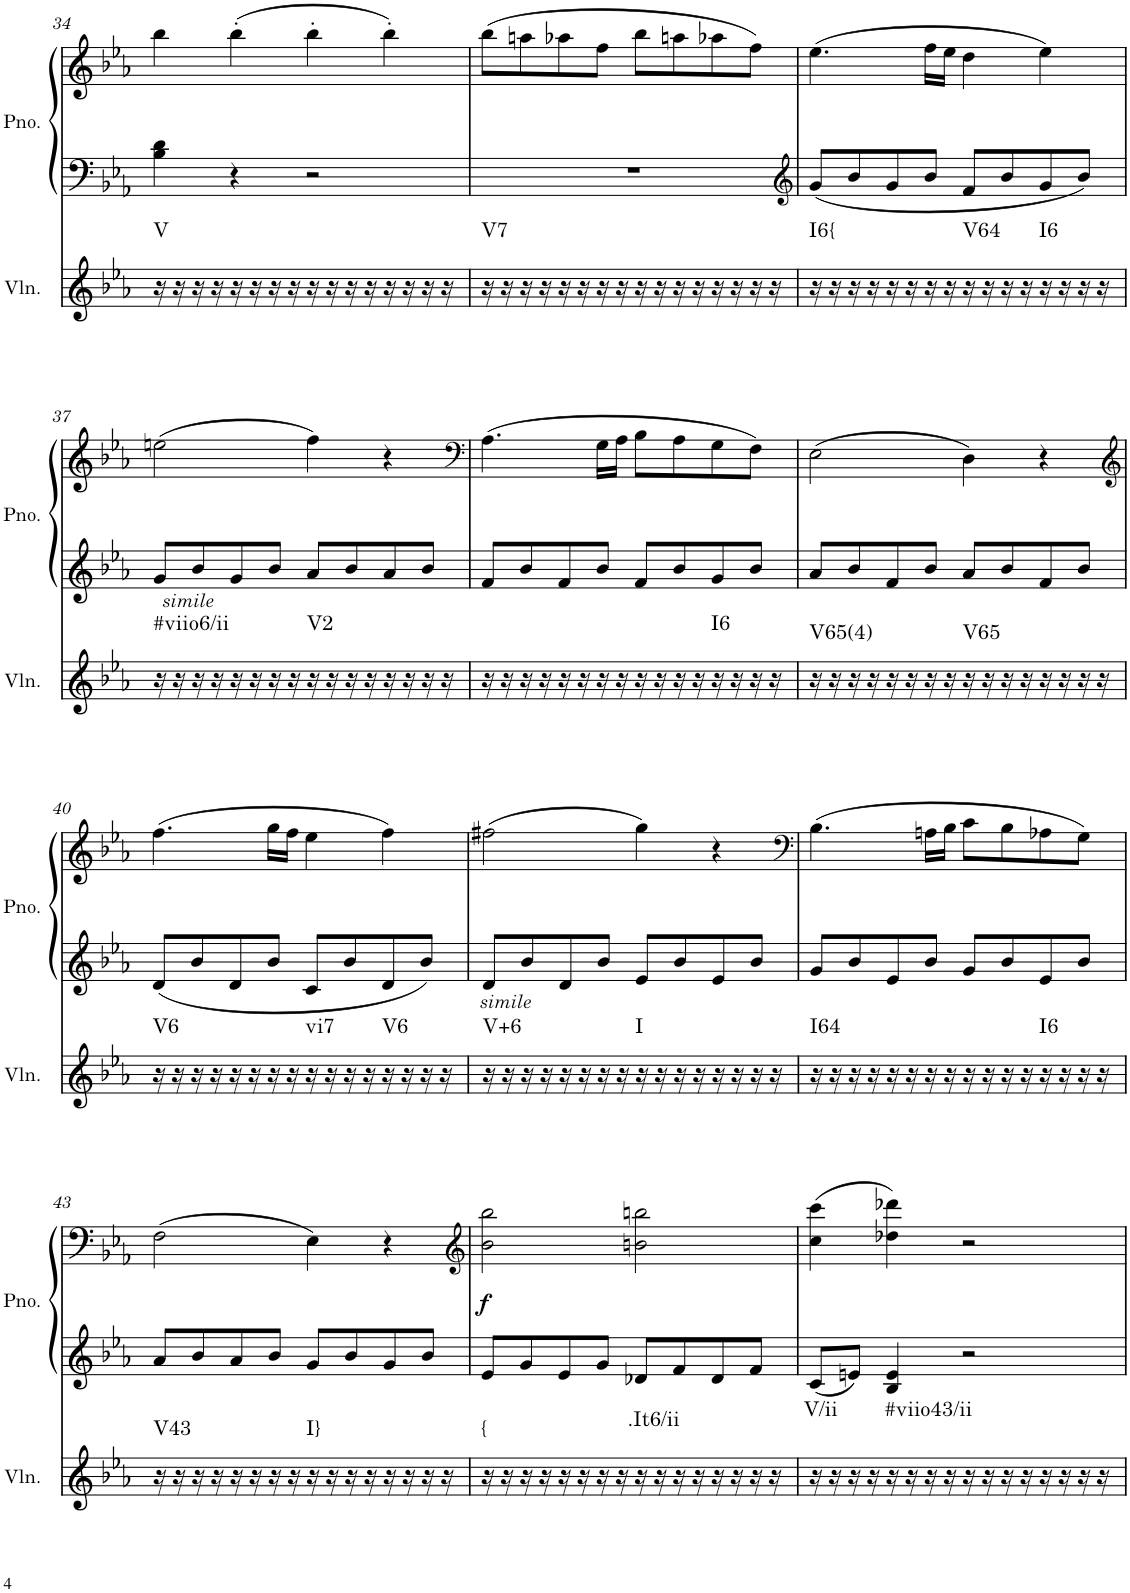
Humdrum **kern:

**kern	**harte	**kern	**kern	**dynam
*part2	*part2	*part1	*part1	*part1
*staff3	*	*staff2	*staff1	*staff1/2
*I"Violin	*	*I"Piano	*	*
*I'Vln.	*	*I'Pno.	*	*
!!LO:PB:g=z
*clefG2	*	*clefF4	*clefG2	*
*k[b-e-a-]	*	*k[b-e-a-]	*k[b-e-a-]	*
*M4/4	*	*M4/4	*M4/4	*
*met(c)	*	*met(c)	*met(c)	*
=34	=34	=34	=34	=34
!	!LO:H:kt=V	!	!	!
16r	N	4B-\ 4d\	4bb-\	.
16r	.	.	.	.
16r	.	.	.	.
16r	.	.	.	.
16r	.	4r	(4bb-'\	.
16r	.	.	.	.
16r	.	.	.	.
16r	.	.	.	.
16r	.	2r	4bb-'\	.
16r	.	.	.	.
16r	.	.	.	.
16r	.	.	.	.
16r	.	.	4bb-'\)	.
16r	.	.	.	.
16r	.	.	.	.
16r	.	.	.	.
=35	=35	=35	=35	=35
!	!LO:H:kt=V7	!	!	!
16r	N	1r	(8bb-\L	.
16r	.	.	.	.
16r	.	.	8aan\	.
16r	.	.	.	.
16r	.	.	8aa-X\	.
16r	.	.	.	.
16r	.	.	8ff\J	.
16r	.	.	.	.
16r	.	.	8bb-\L	.
16r	.	.	.	.
16r	.	.	8aan\	.
16r	.	.	.	.
16r	.	.	8aa-X\	.
16r	.	.	.	.
16r	.	.	8ff\J)	.
16r	.	.	.	.
=36	=36	=36	=36	=36
*	*	*clefG2	*	*
!	!LO:H:kt=I6{	!	!	!
16r	N	8g/L	(4.ee-\	.
16r	.	.	.	.
16r	.	8b-/	.	.
16r	.	.	.	.
16r	.	8g/	.	.
16r	.	.	.	.
16r	.	8b-/J	16ff\LL	.
16r	.	.	16ee-\JJ	.
!	!LO:H:kt=V64	!	!	!
16r	N	8f/L	4dd\	.
16r	.	.	.	.
16r	.	8b-/	.	.
16r	.	.	.	.
!	!LO:H:kt=I6	!	!	!
16r	N	8g/	4ee-\)	.
16r	.	.	.	.
16r	.	8b-/J	.	.
16r	.	.	.	.
!!LO:LB:g=z
=37	=37	=37	=37	=37
!	!LO:H:kt=#viio6/ii	!LO:TX:b:i:t=simile	!	!
16r	N	8g/L	(2een\	.
16r	.	.	.	.
16r	.	8b-/	.	.
16r	.	.	.	.
16r	.	8g/	.	.
16r	.	.	.	.
16r	.	8b-/J	.	.
16r	.	.	.	.
!	!LO:H:kt=V2	!	!	!
16r	N	8a-/L	4ff\)	.
16r	.	.	.	.
16r	.	8b-/	.	.
16r	.	.	.	.
16r	.	8a-/	4r	.
16r	.	.	.	.
16r	.	8b-/J	.	.
16r	.	.	.	.
=38	=38	=38	=38	=38
*	*	*	*clefF4	*
16r	.	8f/L	(4.A-\	.
16r	.	.	.	.
16r	.	8b-/	.	.
16r	.	.	.	.
16r	.	8f/	.	.
16r	.	.	.	.
16r	.	8b-/J	16G\LL	.
16r	.	.	16A-\JJ	.
16r	.	8f/L	8B-\L	.
16r	.	.	.	.
16r	.	8b-/	8A-\	.
16r	.	.	.	.
!	!LO:H:kt=I6	!	!	!
16r	N	8g/	8G\	.
16r	.	.	.	.
16r	.	8b-/J	8F\J)	.
16r	.	.	.	.
=39	=39	=39	=39	=39
!	!LO:H:kt=V65(4)	!	!	!
16r	N	8a-/L	(2E-\	.
16r	.	.	.	.
16r	.	8b-/	.	.
16r	.	.	.	.
16r	.	8f/	.	.
16r	.	.	.	.
16r	.	8b-/J	.	.
16r	.	.	.	.
!	!LO:H:kt=V65	!	!	!
16r	N	8a-/L	4D\)	.
16r	.	.	.	.
16r	.	8b-/	.	.
16r	.	.	.	.
16r	.	8f/	4r	.
16r	.	.	.	.
16r	.	8b-/J	.	.
16r	.	.	.	.
!!LO:LB:g=z
=40	=40	=40	=40	=40
*	*	*	*clefG2	*
!	!LO:H:kt=V6	!	!	!
16r	N	8d/L	(4.ff\	.
16r	.	.	.	.
16r	.	8b-/	.	.
16r	.	.	.	.
16r	.	8d/	.	.
16r	.	.	.	.
16r	.	8b-/J	16gg\LL	.
16r	.	.	16ff\JJ	.
!	!LO:H:kt=vi7	!	!	!
16r	N	8c/L	4ee-\	.
16r	.	.	.	.
16r	.	8b-/	.	.
16r	.	.	.	.
!	!LO:H:kt=V6	!	!	!
16r	N	8d/	4ff\)	.
16r	.	.	.	.
16r	.	8b-/J	.	.
16r	.	.	.	.
=41	=41	=41	=41	=41
!	!LO:H:kt=V+6	!LO:TX:b:i:t=simile	!	!
16r	N	8d/L	(2ff#X\	.
16r	.	.	.	.
16r	.	8b-/	.	.
16r	.	.	.	.
16r	.	8d/	.	.
16r	.	.	.	.
16r	.	8b-/J	.	.
16r	.	.	.	.
!	!LO:H:kt=I	!	!	!
16r	N	8e-/L	4gg\)	.
16r	.	.	.	.
16r	.	8b-/	.	.
16r	.	.	.	.
16r	.	8e-/	4r	.
16r	.	.	.	.
16r	.	8b-/J	.	.
16r	.	.	.	.
=42	=42	=42	=42	=42
*	*	*	*clefF4	*
!	!LO:H:kt=I64	!	!	!
16r	N	8g/L	(4.B-\	.
16r	.	.	.	.
16r	.	8b-/	.	.
16r	.	.	.	.
16r	.	8e-/	.	.
16r	.	.	.	.
16r	.	8b-/J	16An\LL	.
16r	.	.	16B-\JJ	.
16r	.	8g/L	8c\L	.
16r	.	.	.	.
16r	.	8b-/	8B-\	.
16r	.	.	.	.
!	!LO:H:kt=I6	!	!	!
16r	N	8e-/	8A-X\	.
16r	.	.	.	.
16r	.	8b-/J	8G\J)	.
16r	.	.	.	.
!!LO:LB:g=z
=43	=43	=43	=43	=43
!	!LO:H:kt=V43	!	!	!
16r	N	8a-/L	(2F\	.
16r	.	.	.	.
16r	.	8b-/	.	.
16r	.	.	.	.
16r	.	8a-/	.	.
16r	.	.	.	.
16r	.	8b-/J	.	.
16r	.	.	.	.
!	!LO:H:kt=I}	!	!	!
16r	N	8g/L	4E-\)	.
16r	.	.	.	.
16r	.	8b-/	.	.
16r	.	.	.	.
16r	.	8g/	4r	.
16r	.	.	.	.
16r	.	8b-/J	.	.
16r	.	.	.	.
=44	=44	=44	=44	=44
*	*	*	*clefG2	*
!	!LO:H:kt={	!	!	!LO:DY:b
16r	N	8e-/L	2b-\ 2bb-\	f
16r	.	.	.	.
16r	.	8g/	.	.
16r	.	.	.	.
16r	.	8e-/	.	.
16r	.	.	.	.
16r	.	8g/J	.	.
16r	.	.	.	.
!	!LO:H:kt=.It6/ii	!	!	!
16r	N	8d-X/L	2bn\ 2bbn\	.
16r	.	.	.	.
16r	.	8f/	.	.
16r	.	.	.	.
16r	.	8d-/	.	.
16r	.	.	.	.
16r	.	8f/J	.	.
16r	.	.	.	.
=45	=45	=45	=45	=45
!	!LO:H:kt=V/ii	!	!	!
16r	N	8c/L	(4cc\ 4ccc\	.
16r	.	.	.	.
16r	.	8en/J	.	.
16r	.	.	.	.
!	!LO:H:kt=#viio43/ii	!	!	!
16r	N	4B-/ 4e/	4dd-X\ 4ddd-X\)	.
16r	.	.	.	.
16r	.	.	.	.
16r	.	.	.	.
16r	.	2r	2r	.
16r	.	.	.	.
16r	.	.	.	.
16r	.	.	.	.
16r	.	.	.	.
16r	.	.	.	.
16r	.	.	.	.
16r	.	.	.	.
=	=	=	=	=
*-	*-	*-	*-	*-
